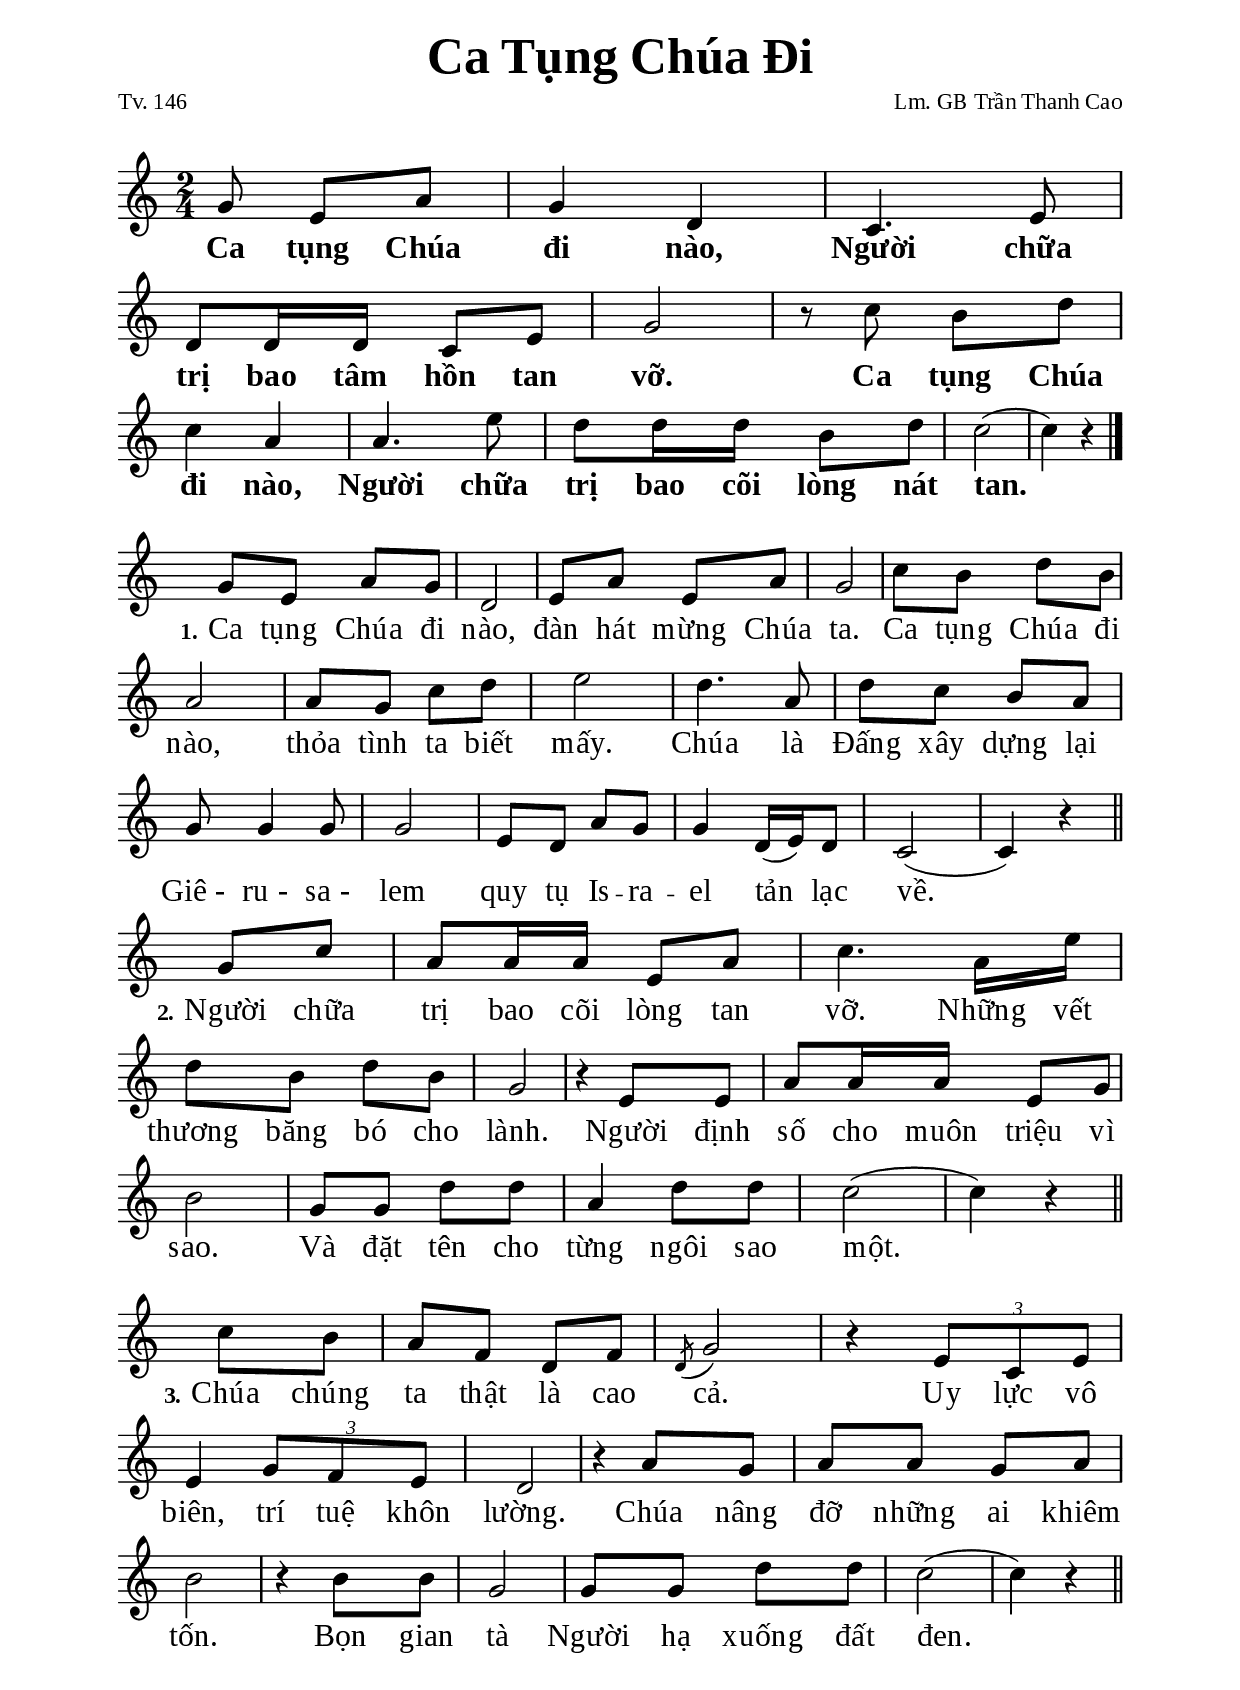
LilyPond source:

% Cài đặt chung
\version "2.20.0"
\include "english.ly"

\header {
 title = \markup { \fontsize #3 "Ca Tụng Chúa Đi" }
  poet = "Tv. 146"
  composer = "Lm. GB Trần Thanh Cao"
  arranger = " "
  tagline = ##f
}

\paper {
  #(set-paper-size "a4")
  top-margin = 10\mm
  bottom-margin = 10\mm
  left-margin = 20\mm
  right-margin = 20\mm
  indent = #0
  #(define fonts
    (make-pango-font-tree
      "Liberation Serif"
      "Liberation Serif"
      "Liberation Serif"
      (/ 20 20)))
  page-count = #1
}

% Nhạc điệp khúc
nhacDiepKhuc = \relative c'' {
  \partial 4. g8 e a |
  g4 d |
  c4. e8 |
  d d16 d  c8 e |
  g2 |
  r8 c b d |
  c4 a |
  a4. e'8 |
  d d16 d b8 d |
  c2 ( |
  c4) r \bar "|."
}

% Nhạc phiên khúc
nhacPhienKhucMot = \relative c'' {
  g8 e a g |
  d2 |
  e8 a e a |
  g2 |
  c8 b d b |
  a2 |
  a8 g c d |
  e2 |
  d4. a8 |
  d8 c b a |
  g8 g4 g8 |
  g2 |
  e8 d a' g |
  g4 d16 (e) d8 |
  c2 ( |
  c4) r \bar "||"
}

nhacPhienKhucHai = \relative c'' {
  \partial 4 g8 c |
  a a16 a e8 a |
  c4. a16 e' |
  d8 b d b |
  g2 |
  r4 e8 e |
  a a16 a e8 g |
  b2 |
  g8 g d' d |
  a4 d8 d |
  c2 ( |
  c4) r \bar "||"
}

nhacPhienKhucBa = \relative c'' {
  \partial 4 c8 b |
  a f d f |
  \acciaccatura d8 g2 |
  r4 \tuplet 3/2 { e8 c e } |
  e4 \tuplet 3/2 { g8 f e } |
  d2 |
  r4 a'8 g |
  a a g a |
  b2 |
  r4 b8 b |
  g2 |
  g8 g d' d |
  c2 ( |
  c4) r \bar "||"
}

% Lời điệp khúc
loiDiepKhuc = \lyricmode {
  Ca tụng Chúa đi nào, Người chữa trị bao tâm hồn tan vỡ.
  Ca tụng Chúa đi nào, Người chữa trị bao cõi lòng nát tan.
}

% Lời phiên khúc
loiPhienKhucMot = \lyricmode {
  \set stanza = #"1."
  Ca tụng Chúa đi nào, đàn hát mừng Chúa ta.
  Ca tụng Chúa đi nào, thỏa tình ta biết mấy.
  Chúa là Đấng xây dựng lại "Giê -" "ru -" "sa -" lem
  quy tụ Is -- ra -- el tản lạc về.
}

loiPhienKhucHai = \lyricmode {
  \set stanza = #"2."
  Người chữa trị bao cõi lòng tan vỡ.
  Những vết thương băng bó cho lành.
  Người định số cho muôn triệu vì sao.
  Và đặt tên cho từng ngôi sao một.
}

loiPhienKhucBa = \lyricmode {
  \set stanza = #"3."
  Chúa chúng ta thật là cao cả.
  Uy lực vô biên, trí tuệ khôn lường.
  Chúa nâng đỡ những ai khiêm tốn.
  Bọn gian tà Người hạ xuống đất đen.
}


% Dàn trang
\score {
  \new ChoirStaff <<
    \new Staff = diepKhuc \with {
        \consists "Merge_rests_engraver"
        \magnifyStaff #(magstep +1)
      }
      <<
      \new Voice = beSop {
        \key c \major \time 2/4 \stemNeutral \nhacDiepKhuc
      }
    >>
    \new Lyrics \lyricsto beSop \loiDiepKhuc
  >>
  \layout {
    \override Lyrics.LyricText.font-series = #'bold
    \override Lyrics.LyricText.font-size = #+3
    \override Lyrics.LyricSpace.minimum-distance = #3.5
    \override Score.BarNumber.break-visibility = ##(#f #f #f)
    \override Score.SpacingSpanner.uniform-stretching = ##t
  }
}

\score {
  \new ChoirStaff <<
    \new Staff = phienKhuc \with {
        \magnifyStaff #(magstep +1)
      }
      <<
      \new Voice = beSop {
        \key c \major \time 2/4 \nhacPhienKhucMot
      }
    >>
    \new Lyrics \lyricsto beSop \loiPhienKhucMot
  >>
  \layout {
    \override Staff.TimeSignature.transparent = ##t
    \override Lyrics.LyricText.font-size = #+3
    \override Lyrics.LyricSpace.minimum-distance = #1.6
    \override Score.BarNumber.break-visibility = ##(#f #f #f)
    \override Score.SpacingSpanner.uniform-stretching = ##t
  } 
}

\score {
  \new ChoirStaff <<
    \new Staff = phienKhuc \with {
        \magnifyStaff #(magstep +1)
      }
      <<
      \new Voice = beSop {
        \key c \major \time 2/4 \nhacPhienKhucHai
      }
    >>
    \new Lyrics \lyricsto beSop \loiPhienKhucHai
  >>
  \layout {
    \override Staff.TimeSignature.transparent = ##t
    \override Lyrics.LyricText.font-size = #+3
    \override Lyrics.LyricSpace.minimum-distance = #2.5
    \override Score.BarNumber.break-visibility = ##(#f #f #f)
    \override Score.SpacingSpanner.uniform-stretching = ##t
  } 
}

\score {
  \new ChoirStaff <<
    \new Staff = phienKhuc \with {
        \magnifyStaff #(magstep +1)
      }
      <<
      \new Voice = beSop {
        \key c \major \time 2/4 \nhacPhienKhucBa
      }
    >>
    \new Lyrics \lyricsto beSop \loiPhienKhucBa
  >>
  \layout {
    \override Staff.TimeSignature.transparent = ##t
    \override Lyrics.LyricText.font-size = #+3
    \override Lyrics.LyricSpace.minimum-distance = #3.0
    \override Score.BarNumber.break-visibility = ##(#f #f #f)
    \override Score.SpacingSpanner.uniform-stretching = ##t
  } 
}
